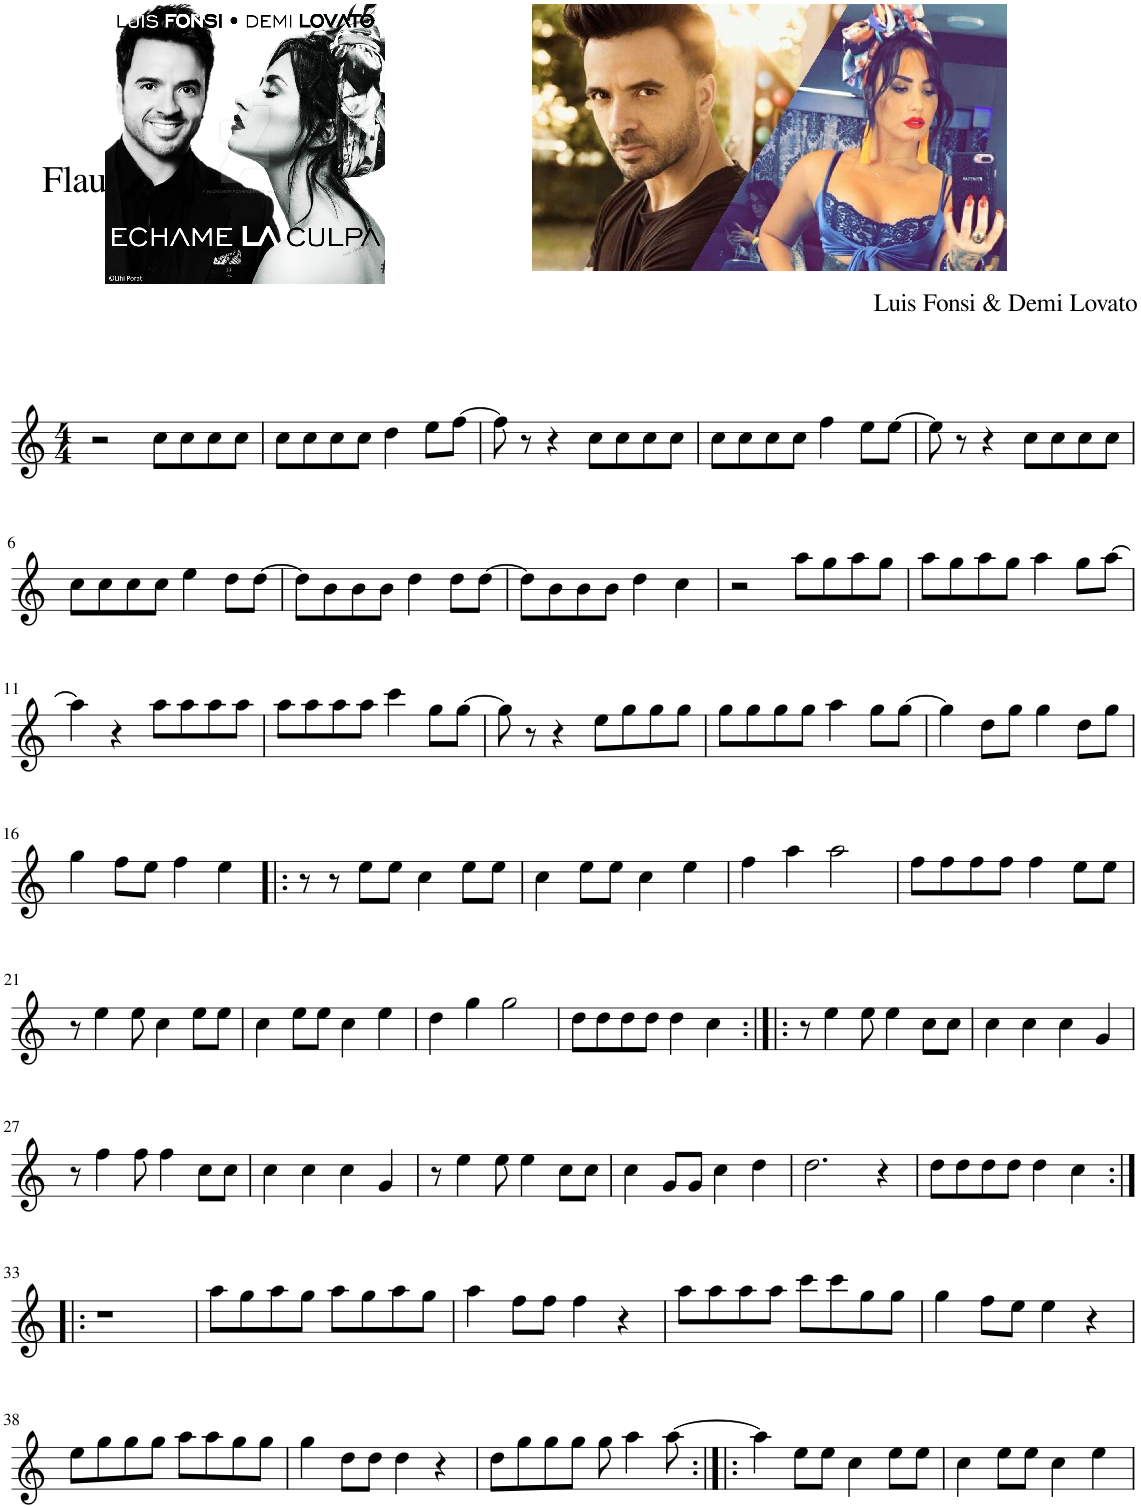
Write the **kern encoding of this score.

**kern
*part1
*staff1
*I"Flauta 1
*I'Fl.1
*clefG2
*k[]
*M4/4
=1
2r
8cc\L
8cc\
8cc\
8cc\J
=2
8cc\L
8cc\
8cc\
8cc\J
4dd\
8ee\L
[8ff\J
=3
8ff\]
8r
4r
8cc\L
8cc\
8cc\
8cc\J
=4
8cc\L
8cc\
8cc\
8cc\J
4ff\
8ee\L
[8ee\J
=5
8ee\]
8r
4r
8cc\L
8cc\
8cc\
8cc\J
!!LO:LB:g=z
=6
8cc\L
8cc\
8cc\
8cc\J
4ee\
8dd\L
[8dd\J
=7
8dd\L]
8b\
8b\
8b\J
4dd\
8dd\L
[8dd\J
=8
8dd\L]
8b\
8b\
8b\J
4dd\
4cc\
=9
2r
8aa\L
8gg\
8aa\
8gg\J
=10
8aa\L
8gg\
8aa\
8gg\J
4aa\
8gg\L
[8aa\J
!!LO:LB:g=z
=11
4aa\]
4r
8aa\L
8aa\
8aa\
8aa\J
=12
8aa\L
8aa\
8aa\
8aa\J
4ccc\
8gg\L
[8gg\J
=13
8gg\]
8r
4r
8ee\L
8gg\
8gg\
8gg\J
=14
8gg\L
8gg\
8gg\
8gg\J
4aa\
8gg\L
[8gg\J
=15
4gg\]
8dd\L
8gg\J
4gg\
8dd\L
8gg\J
!!LO:LB:g=z
=16
4gg\
8ff\L
8ee\J
4ff\
4ee\
=17!|:
8r
8r
8ee\L
8ee\J
4cc\
8ee\L
8ee\J
=18
4cc\
8ee\L
8ee\J
4cc\
4ee\
=19
4ff\
4aa\
2aa\
=20
8ff\L
8ff\
8ff\
8ff\J
4ff\
8ee\L
8ee\J
!!LO:LB:g=z
=21
8r
4ee\
8ee\
4cc\
8ee\L
8ee\J
=22
4cc\
8ee\L
8ee\J
4cc\
4ee\
=23
4dd\
4gg\
2gg\
=24
8dd\L
8dd\
8dd\
8dd\J
4dd\
4cc\
=25:|!|:
8r
4ee\
8ee\
4ee\
8cc\L
8cc\J
=26
4cc\
4cc\
4cc\
4g/
!!LO:LB:g=z
=27
8r
4ff\
8ff\
4ff\
8cc\L
8cc\J
=28
4cc\
4cc\
4cc\
4g/
=29
8r
4ee\
8ee\
4ee\
8cc\L
8cc\J
=30
4cc\
8g/L
8g/J
4cc\
4dd\
=31
2.dd\
4r
=32
8dd\L
8dd\
8dd\
8dd\J
4dd\
4cc\
!!LO:LB:g=z
=33:|!|:
1r
=34
8aa\L
8gg\
8aa\
8gg\J
8aa\L
8gg\
8aa\
8gg\J
=35
4aa\
8ff\L
8ff\J
4ff\
4r
=36
8aa\L
8aa\
8aa\
8aa\J
8ccc\L
8ccc\
8gg\
8gg\J
=37
4gg\
8ff\L
8ee\J
4ee\
4r
!!LO:LB:g=z
=38
8ee\L
8gg\
8gg\
8gg\J
8aa\L
8aa\
8gg\
8gg\J
=39
4gg\
8dd\L
8dd\J
4dd\
4r
=40
8dd\L
8gg\
8gg\
8gg\J
8gg\
4aa\
[8aa\
=41:|!|:
4aa\]
8ee\L
8ee\J
4cc\
8ee\L
8ee\J
=42
4cc\
8ee\L
8ee\J
4cc\
4ee\
=
*-
